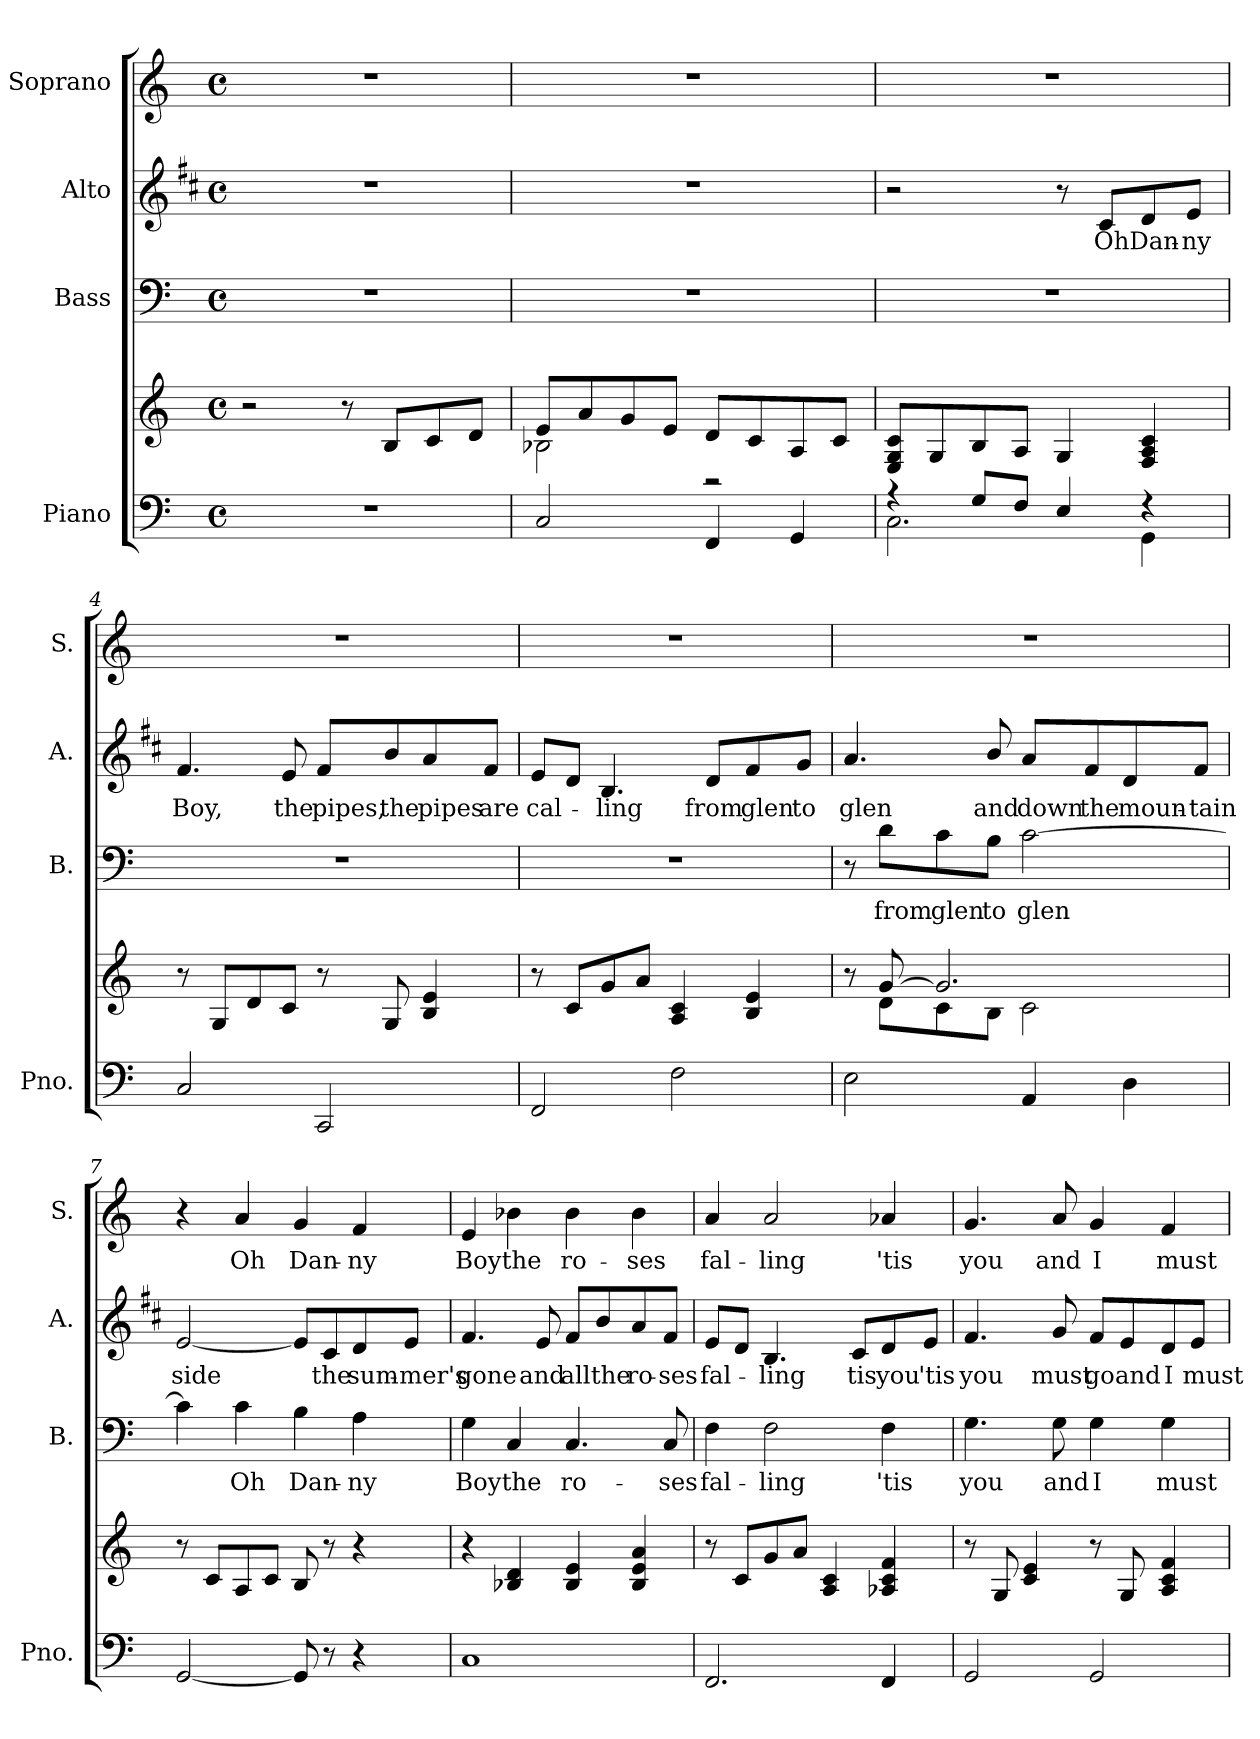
**kern	**kern	**kern	**text	**kern	**text	**kern	**text
*part4	*part4	*part3	*part3	*part2	*part2	*part1	*part1
*staff5	*staff4	*staff3	*staff3	*staff2	*staff2	*staff1	*staff1
*I"Piano	*	*I"Bass	*	*I"Alto	*	*I"Soprano	*
*I'Pno.	*	*I'B.	*	*I'A.	*	*I'S.	*
*clefF4	*clefG2	*clefF4	*	*clefG2	*	*clefG2	*
*	*	*	*	*ITrd1c2	*	*	*
*k[]	*k[]	*k[]	*	*k[]	*	*k[]	*
*M4/4	*M4/4	*M4/4	*	*M4/4	*	*M4/4	*
*met(c)	*met(c)	*met(c)	*	*met(c)	*	*met(c)	*
*MM80	*MM80	*MM80	*	*MM80	*	*MM80	*
=1	=1	=1	=1	=1	=1	=1	=1
1r	2r	1r	.	1r	.	1r	.
.	8r	.	.	.	.	.	.
.	8B/L	.	.	.	.	.	.
.	8c/	.	.	.	.	.	.
.	8d/J	.	.	.	.	.	.
=2	=2	=2	=2	=2	=2	=2	=2
*	*^	*	*	*	*	*	*
2C/	8e/L	2B-X\	1r	.	1r	.	1r	.
.	8a/	.	.	.	.	.	.	.
.	8g/	.	.	.	.	.	.	.
.	8e/J	.	.	.	.	.	.	.
4FF/	8d/L	2r	.	.	.	.	.	.
.	8c/	.	.	.	.	.	.	.
4GG/	8A/	.	.	.	.	.	.	.
.	8c/J	.	.	.	.	.	.	.
*	*v	*v	*	*	*	*	*	*
=3	=3	=3	=3	=3	=3	=3	=3
*^	*	*	*	*	*	*	*
4r	2.C\	8E/ 8G/ 8c/L	1r	.	2r	.	1r	.
.	.	8G/	.	.	.	.	.	.
8G/L	.	8B/	.	.	.	.	.	.
8F/J	.	8A/J	.	.	.	.	.	.
4E/	.	4G/	.	.	8r	.	.	.
!	!	!	!	!	!	!LO:LY:b	!	!
.	.	.	.	.	8B/L	Oh	.	.
!	!	!	!	!	!	!LO:LY:b	!	!
4r	4GG\	4F/ 4A/ 4c/	.	.	8c/	Dan-	.	.
!	!	!	!	!	!	!LO:LY:b	!	!
.	.	.	.	.	8d/J	-ny	.	.
*v	*v	*	*	*	*	*	*	*
=4	=4	=4	=4	=4	=4	=4	=4
!	!	!	!	!	!LO:LY:b	!	!
2C/	8r	1r	.	4.e/	Boy,	1r	.
.	8G/L	.	.	.	.	.	.
.	8d/	.	.	.	.	.	.
!	!	!	!	!	!LO:LY:b	!	!
.	8c/J	.	.	8d/	the	.	.
!	!	!	!	!	!LO:LY:b	!	!
2CC/	8r	.	.	8e/L	pipes,	.	.
!	!	!	!	!	!LO:LY:b	!	!
.	8G/	.	.	8a/	the	.	.
!	!	!	!	!	!LO:LY:b	!	!
.	4B/ 4e/	.	.	8g/	pipes	.	.
!	!	!	!	!	!LO:LY:b	!	!
.	.	.	.	8e/J	are	.	.
!!LO:LB:g=z
=5	=5	=5	=5	=5	=5	=5	=5
!	!	!	!	!	!LO:LY:b	!	!
2FF/	8r	1r	.	8d/L	cal-	1r	.
.	8c/L	.	.	8c/J	.	.	.
!	!	!	!	!	!LO:LY:b	!	!
.	8g/	.	.	4.A/	-ling	.	.
.	8a/J	.	.	.	.	.	.
2F\	4A/ 4c/	.	.	.	.	.	.
!	!	!	!	!	!LO:LY:b	!	!
.	.	.	.	8c/L	from	.	.
!	!	!	!	!	!LO:LY:b	!	!
.	4B/ 4e/	.	.	8e/	glen	.	.
!	!	!	!	!	!LO:LY:b	!	!
.	.	.	.	8f/J	to	.	.
=6	=6	=6	=6	=6	=6	=6	=6
*	*^	*	*	*	*	*	*
!	!	!	!	!	!	!LO:LY:b	!	!
2E\	8r	8ryy	8r	.	4.g/	glen	1r	.
!	!	!	!	!LO:LY:b	!	!	!	!
.	[8g/	8d\L	8d\L	from	.	.	.	.
!	!	!	!	!LO:LY:b	!	!	!	!
.	2.g/]	8c\	8c\	glen	.	.	.	.
!	!	!	!	!LO:LY:b	!	!LO:LY:b	!	!
.	.	8B\J	8B\J	to	8a/	and	.	.
!	!	!	!	!LO:LY:b	!	!LO:LY:b	!	!
4AA/	.	2c\	[2c\	glen	8g/L	down	.	.
!	!	!	!	!	!	!LO:LY:b	!	!
.	.	.	.	.	8e/	the	.	.
!	!	!	!	!	!	!LO:LY:b	!	!
4D\	.	.	.	.	8c/	moun-	.	.
!	!	!	!	!	!	!LO:LY:b	!	!
.	.	.	.	.	8e/J	-tain	.	.
*	*v	*v	*	*	*	*	*	*
=7	=7	=7	=7	=7	=7	=7	=7
!	!	!	!	!	!LO:LY:b	!	!
[2GG/	8r	4c\]	.	[2d/	side	4r	.
.	8c/L	.	.	.	.	.	.
!	!	!	!LO:LY:b	!	!	!	!LO:LY:b
.	8A/	4c\	Oh	.	.	4a/	Oh
.	8c/J	.	.	.	.	.	.
!	!	!	!LO:LY:b	!	!	!	!LO:LY:b
8GG/]	8B/	4B\	Dan-	8d/L]	.	4g/	Dan-
!	!	!	!	!	!LO:LY:b	!	!
8r	8r	.	.	8B/	the	.	.
!	!	!	!LO:LY:b	!	!LO:LY:b	!	!LO:LY:b
4r	4r	4A\	-ny	8c/	sum-	4f/	-ny
!	!	!	!	!	!LO:LY:b	!	!
.	.	.	.	8d/J	-mer's	.	.
!!LO:PB:g=z
=8	=8	=8	=8	=8	=8	=8	=8
!	!	!	!LO:LY:b	!	!LO:LY:b	!	!LO:LY:b
1C	4r	4G\	Boy	4.e/	gone	4e/	Boy
!	!	!	!LO:LY:b	!	!	!	!LO:LY:b
.	4B-X/ 4d/	4C/	the	.	.	4b-X\	the
!	!	!	!	!	!LO:LY:b	!	!
.	.	.	.	8d/	and	.	.
!	!	!	!LO:LY:b	!	!LO:LY:b	!	!LO:LY:b
.	4B-/ 4e/	4.C/	ro-	8e/L	all	4b-\	ro-
!	!	!	!	!	!LO:LY:b	!	!
.	.	.	.	8a/	the	.	.
!	!	!	!	!	!LO:LY:b	!	!LO:LY:b
.	4B-/ 4e/ 4a/	.	.	8g/	ro-	4b-\	-ses
!	!	!	!LO:LY:b	!	!LO:LY:b	!	!
.	.	8C/	-ses	8e/J	-ses	.	.
=9	=9	=9	=9	=9	=9	=9	=9
!	!	!	!LO:LY:b	!	!LO:LY:b	!	!LO:LY:b
2.FF/	8r	4F\	fal-	8d/L	fal-	4a/	fal-
.	8c/L	.	.	8c/J	.	.	.
!	!	!	!LO:LY:b	!	!LO:LY:b	!	!LO:LY:b
.	8g/	2F\	-ling	4.A/	-ling	2a/	-ling
.	8a/J	.	.	.	.	.	.
.	4A/ 4c/	.	.	.	.	.	.
!	!	!	!	!	!LO:LY:b	!	!
.	.	.	.	8B/L	tis	.	.
!	!	!	!LO:LY:b	!	!LO:LY:b	!	!LO:LY:b
4FF/	4A-X/ 4c/ 4f/	4F\	'tis	8c/	you	4a-X/	'tis
!	!	!	!	!	!LO:LY:b	!	!
.	.	.	.	8d/J	'tis	.	.
=10	=10	=10	=10	=10	=10	=10	=10
!	!	!	!LO:LY:b	!	!LO:LY:b	!	!LO:LY:b
2GG/	8r	4.G\	you	4.e/	you	4.g/	you
.	8G/	.	.	.	.	.	.
.	4c/ 4e/	.	.	.	.	.	.
!	!	!	!LO:LY:b	!	!LO:LY:b	!	!LO:LY:b
.	.	8G\	and	8f/	must	8a/	and
!	!	!	!LO:LY:b	!	!LO:LY:b	!	!LO:LY:b
2GG/	8r	4G\	I	8e/L	go	4g/	I
!	!	!	!	!	!LO:LY:b	!	!
.	8G/	.	.	8d/	and	.	.
!	!	!	!LO:LY:b	!	!LO:LY:b	!	!LO:LY:b
.	4A/ 4c/ 4f/	4G\	must	8c/	I	4f/	must
!	!	!	!	!	!LO:LY:b	!	!
.	.	.	.	8d/J	must	.	.
=	=	=	=	=	=	=	=
*-	*-	*-	*-	*-	*-	*-	*-
